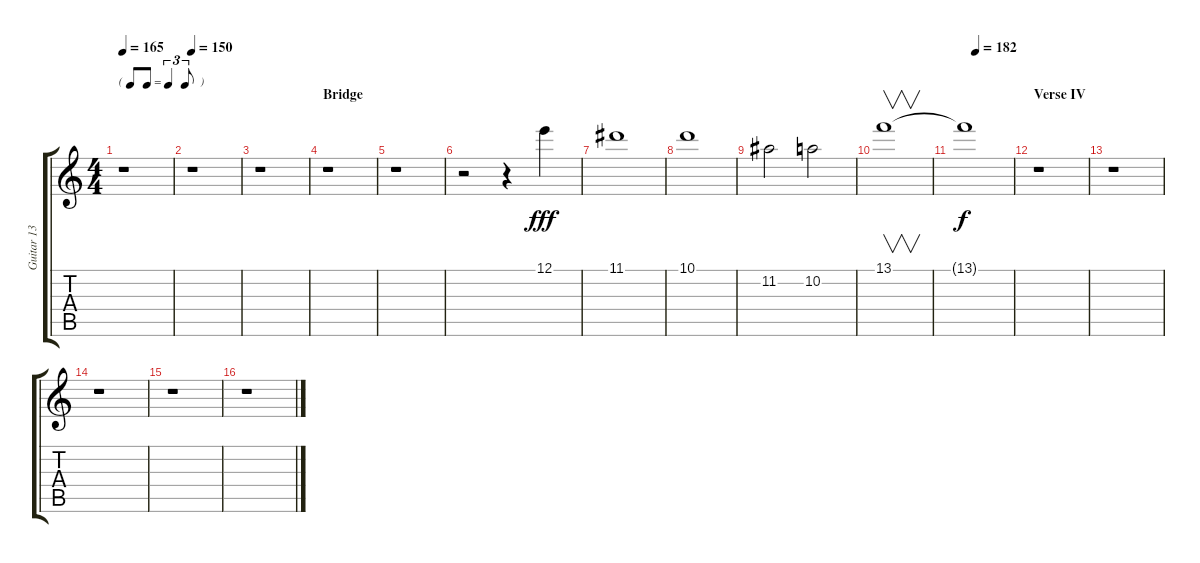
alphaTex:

\track ("Guitar 13" "Guitar 13") {instrument overdrivenguitar}
\staff {score tabs}
\tuning (E4 B3 G3 D3 A2 E2) {hide}
\ts (4 4)
\tf triplet8th
\tempo 165
\clef g2
\ks c
r.1{dy fff} |
\tempo 150
r.1 |
r.1 |
\section ("" "Bridge")
r.1 |
r.1 |
r.2 r.4 12.1.4 |
11.1.1 |
10.1.1 |
11.2.2 10.2.2 |
13.1.1{v} |
\tempo (182 0.25)
13.1{t}.1{dy f} |
\section ("" "Verse IV")
r.1 |
r.1 |
r.1 |
r.1 |
r.1
